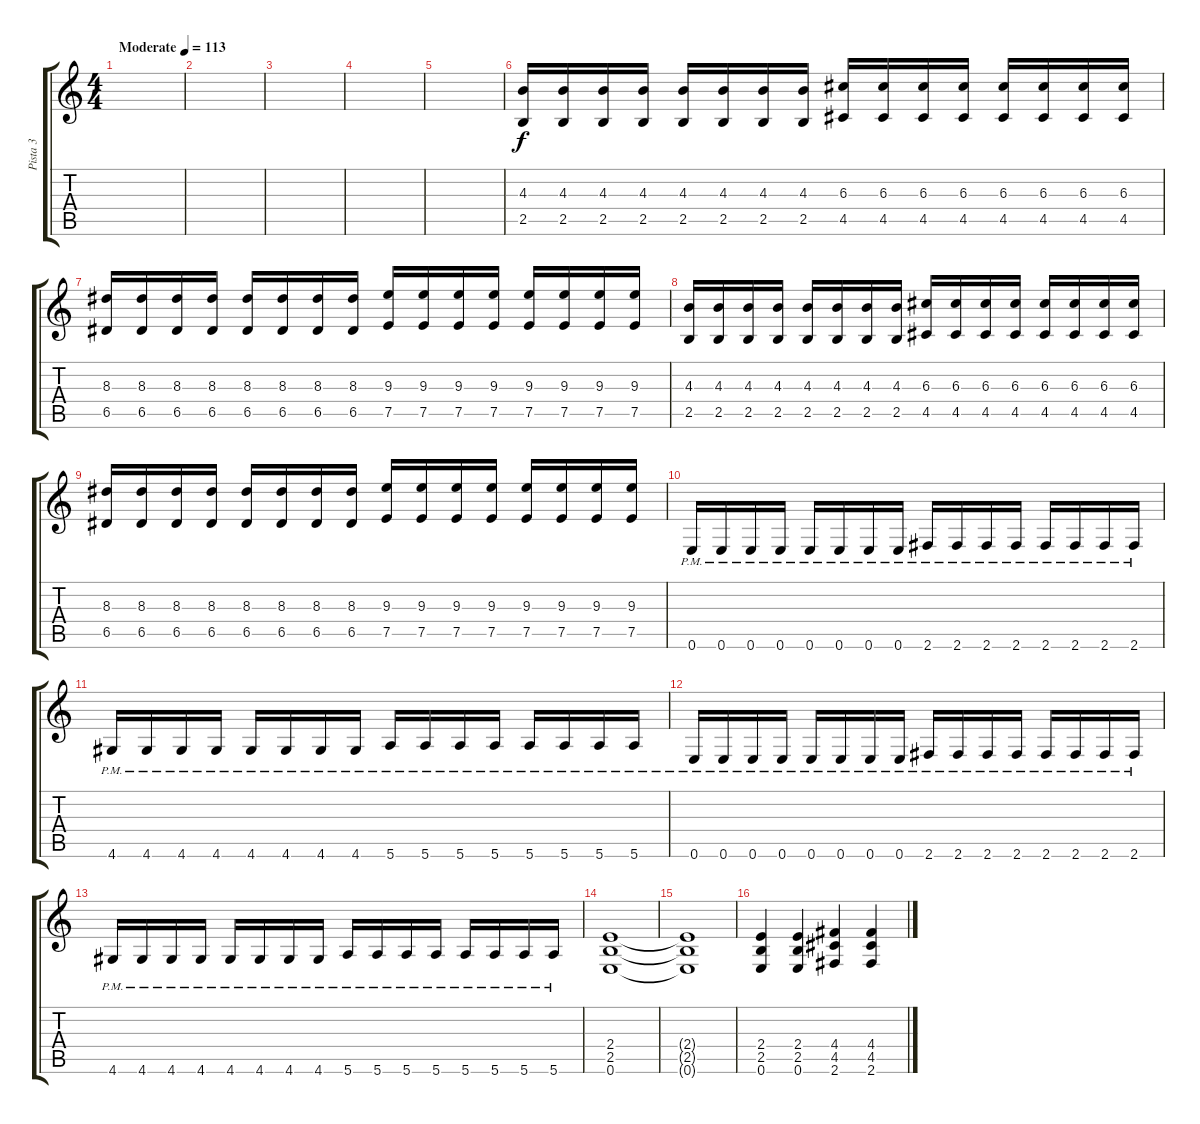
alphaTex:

\track ("Pista 3" "Pista 3") {instrument distortionguitar}
\staff {score tabs}
\tuning (E4 B3 G3 D3 A2 E2) {hide}
\ts (4 4)
\tempo (113 "Moderate")
\clef g2
\ks c
|
|
|
|
|
(4.3 2.5).16 (4.3 2.5).16 (4.3 2.5).16 (4.3 2.5).16 (4.3 2.5).16 (4.3 2.5).16 (4.3 2.5).16 (4.3 2.5).16 (6.3 4.5).16 (6.3 4.5).16 (6.3 4.5).16 (6.3 4.5).16 (6.3 4.5).16 (6.3 4.5).16 (6.3 4.5).16 (6.3 4.5).16 |
(8.3 6.5).16 (8.3 6.5).16 (8.3 6.5).16 (8.3 6.5).16 (8.3 6.5).16 (8.3 6.5).16 (8.3 6.5).16 (8.3 6.5).16 (9.3 7.5).16 (9.3 7.5).16 (9.3 7.5).16 (9.3 7.5).16 (9.3 7.5).16 (9.3 7.5).16 (9.3 7.5).16 (9.3 7.5).16 |
(4.3 2.5).16 (4.3 2.5).16 (4.3 2.5).16 (4.3 2.5).16 (4.3 2.5).16 (4.3 2.5).16 (4.3 2.5).16 (4.3 2.5).16 (6.3 4.5).16 (6.3 4.5).16 (6.3 4.5).16 (6.3 4.5).16 (6.3 4.5).16 (6.3 4.5).16 (6.3 4.5).16 (6.3 4.5).16 |
(8.3 6.5).16 (8.3 6.5).16 (8.3 6.5).16 (8.3 6.5).16 (8.3 6.5).16 (8.3 6.5).16 (8.3 6.5).16 (8.3 6.5).16 (9.3 7.5).16 (9.3 7.5).16 (9.3 7.5).16 (9.3 7.5).16 (9.3 7.5).16 (9.3 7.5).16 (9.3 7.5).16 (9.3 7.5).16 |
0.6{pm}.16 0.6{pm}.16 0.6{pm}.16 0.6{pm}.16 0.6{pm}.16 0.6{pm}.16 0.6{pm}.16 0.6{pm}.16 2.6{pm}.16 2.6{pm}.16 2.6{pm}.16 2.6{pm}.16 2.6{pm}.16 2.6{pm}.16 2.6{pm}.16 2.6{pm}.16 |
4.6{pm}.16 4.6{pm}.16 4.6{pm}.16 4.6{pm}.16 4.6{pm}.16 4.6{pm}.16 4.6{pm}.16 4.6{pm}.16 5.6{pm}.16 5.6{pm}.16 5.6{pm}.16 5.6{pm}.16 5.6{pm}.16 5.6{pm}.16 5.6{pm}.16 5.6{pm}.16 |
0.6{pm}.16 0.6{pm}.16 0.6{pm}.16 0.6{pm}.16 0.6{pm}.16 0.6{pm}.16 0.6{pm}.16 0.6{pm}.16 2.6{pm}.16 2.6{pm}.16 2.6{pm}.16 2.6{pm}.16 2.6{pm}.16 2.6{pm}.16 2.6{pm}.16 2.6{pm}.16 |
4.6{pm}.16 4.6{pm}.16 4.6{pm}.16 4.6{pm}.16 4.6{pm}.16 4.6{pm}.16 4.6{pm}.16 4.6{pm}.16 5.6{pm}.16 5.6{pm}.16 5.6{pm}.16 5.6{pm}.16 5.6{pm}.16 5.6{pm}.16 5.6{pm}.16 5.6{pm}.16 |
(2.4 2.5 0.6).1 |
(2.4{t} 2.5{t} 0.6{t}).1 |
(2.4 2.5 0.6).4 (2.4 2.5 0.6).4 (4.4 4.5 2.6).4 (4.4 4.5 2.6).4
